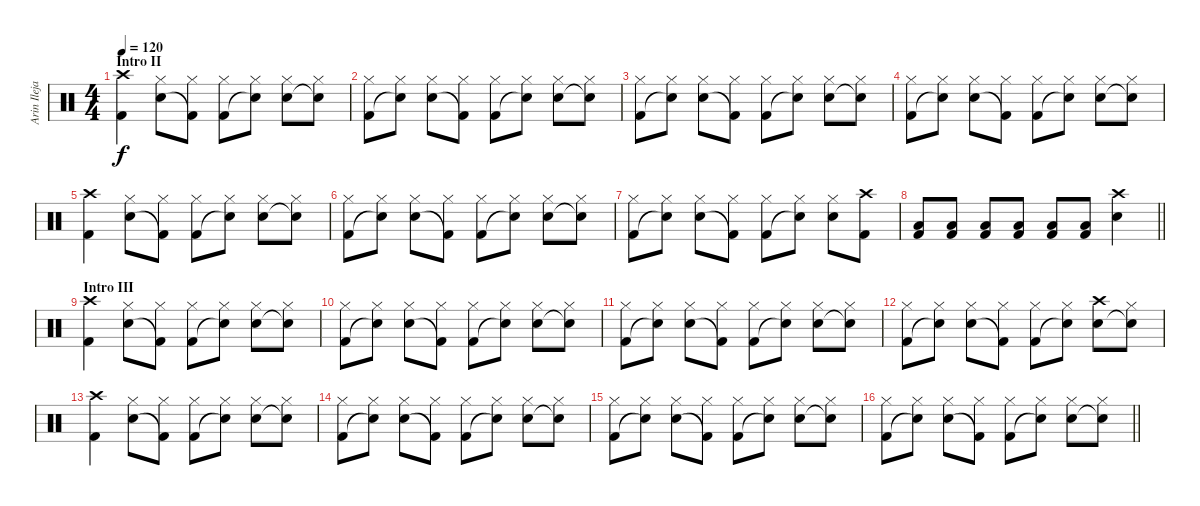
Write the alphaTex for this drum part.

\track ("Arin Ilejay" "Arin Ileja") {instrument percussion}
\staff {score}
\articulation defaults
\ts (4 4)
\section ("" "Intro II")
\tempo 120
\clef neutral
\ks c
("Crash high (hit)" "Kick (hit) 2").4{dy f} ("Hi-Hat (closed)" "Snare (hit) 2").8 ("Hi-Hat (closed)" "Kick (hit) 2"{t}).8 ("Hi-Hat (closed)" "Kick (hit) 2").8 ("Hi-Hat (closed)" "Snare (hit)"{t}).8 ("Hi-Hat (closed)" "Snare (hit) 2").8 ("Hi-Hat (closed)" "Snare (hit)"{t}).8 |
("Hi-Hat (closed)" "Kick (hit) 2").8 ("Hi-Hat (closed)" "Snare (hit)"{t}).8 ("Hi-Hat (closed)" "Snare (hit) 2").8 ("Hi-Hat (closed)" "Kick (hit) 2"{t}).8 ("Hi-Hat (closed)" "Kick (hit) 2").8 ("Hi-Hat (closed)" "Snare (hit)"{t}).8 ("Hi-Hat (closed)" "Snare (hit) 2").8 ("Hi-Hat (closed)" "Snare (hit)"{t}).8 |
("Hi-Hat (closed)" "Kick (hit) 2").8 ("Hi-Hat (closed)" "Snare (hit)"{t}).8 ("Hi-Hat (closed)" "Snare (hit) 2").8 ("Hi-Hat (closed)" "Kick (hit) 2"{t}).8 ("Hi-Hat (closed)" "Kick (hit) 2").8 ("Hi-Hat (closed)" "Snare (hit)"{t}).8 ("Hi-Hat (closed)" "Snare (hit) 2").8 ("Hi-Hat (closed)" "Snare (hit)"{t}).8 |
("Hi-Hat (closed)" "Kick (hit) 2").8 ("Hi-Hat (closed)" "Snare (hit)"{t}).8 ("Hi-Hat (closed)" "Snare (hit) 2").8 ("Hi-Hat (closed)" "Kick (hit) 2"{t}).8 ("Hi-Hat (closed)" "Kick (hit) 2").8 ("Hi-Hat (closed)" "Snare (hit)"{t}).8 ("Hi-Hat (closed)" "Snare (hit) 2").8 ("Hi-Hat (closed)" "Snare (hit)"{t}).8 |
("Crash high (hit)" "Kick (hit) 2").4 ("Hi-Hat (closed)" "Snare (hit) 2").8 ("Hi-Hat (closed)" "Kick (hit) 2"{t}).8 ("Hi-Hat (closed)" "Kick (hit) 2").8 ("Hi-Hat (closed)" "Snare (hit)"{t}).8 ("Hi-Hat (closed)" "Snare (hit) 2").8 ("Hi-Hat (closed)" "Snare (hit)"{t}).8 |
("Hi-Hat (closed)" "Kick (hit) 2").8 ("Hi-Hat (closed)" "Snare (hit)"{t}).8 ("Hi-Hat (closed)" "Snare (hit) 2").8 ("Hi-Hat (closed)" "Kick (hit) 2"{t}).8 ("Hi-Hat (closed)" "Kick (hit) 2").8 ("Hi-Hat (closed)" "Snare (hit)"{t}).8 ("Hi-Hat (closed)" "Snare (hit) 2").8 ("Hi-Hat (closed)" "Snare (hit)"{t}).8 |
("Hi-Hat (closed)" "Kick (hit) 2").8 ("Hi-Hat (closed)" "Snare (hit)"{t}).8 ("Hi-Hat (closed)" "Snare (hit) 2").8 ("Hi-Hat (closed)" "Kick (hit) 2"{t}).8 ("Hi-Hat (closed)" "Kick (hit) 2").8 ("Hi-Hat (closed)" "Snare (hit)"{t}).8 ("Hi-Hat (closed)" "Snare (hit) 2").8 ("Crash high (hit)" "Kick (hit) 2").8 |
\barLineRight lightlight
("Low Floor Tom (hit)" "Kick (hit) 2").8 ("Low Floor Tom (hit)" "Kick (hit) 2").8 ("Low Floor Tom (hit)" "Kick (hit) 2").8 ("Low Floor Tom (hit)" "Kick (hit) 2").8 ("Low Floor Tom (hit)" "Kick (hit) 2").8 ("Low Floor Tom (hit)" "Kick (hit) 2").8 ("Crash high (hit)" "Snare (hit) 2").4 |
\section ("" "Intro III")
("Crash high (hit)" "Kick (hit) 2").4 ("Hi-Hat (closed)" "Snare (hit) 2").8 ("Hi-Hat (closed)" "Kick (hit) 2"{t}).8 ("Hi-Hat (closed)" "Kick (hit) 2").8 ("Hi-Hat (closed)" "Snare (hit)"{t}).8 ("Hi-Hat (closed)" "Snare (hit) 2").8 ("Hi-Hat (closed)" "Snare (hit)"{t}).8 |
("Hi-Hat (closed)" "Kick (hit) 2").8 ("Hi-Hat (closed)" "Snare (hit)"{t}).8 ("Hi-Hat (closed)" "Snare (hit) 2").8 ("Hi-Hat (closed)" "Kick (hit) 2"{t}).8 ("Hi-Hat (closed)" "Kick (hit) 2").8 ("Hi-Hat (closed)" "Snare (hit)"{t}).8 ("Hi-Hat (closed)" "Snare (hit) 2").8 ("Hi-Hat (closed)" "Snare (hit)"{t}).8 |
("Hi-Hat (closed)" "Kick (hit) 2").8 ("Hi-Hat (closed)" "Snare (hit)"{t}).8 ("Hi-Hat (closed)" "Snare (hit) 2").8 ("Hi-Hat (closed)" "Kick (hit) 2"{t}).8 ("Hi-Hat (closed)" "Kick (hit) 2").8 ("Hi-Hat (closed)" "Snare (hit)"{t}).8 ("Hi-Hat (closed)" "Snare (hit) 2").8 ("Hi-Hat (closed)" "Snare (hit)"{t}).8 |
("Hi-Hat (closed)" "Kick (hit) 2").8 ("Hi-Hat (closed)" "Snare (hit)"{t}).8 ("Hi-Hat (closed)" "Snare (hit) 2").8 ("Hi-Hat (closed)" "Kick (hit) 2"{t}).8 ("Hi-Hat (closed)" "Kick (hit) 2").8 ("Hi-Hat (closed)" "Snare (hit)"{t}).8 ("Crash high (hit)" "Snare (hit) 2").8 ("Hi-Hat (closed)" "Snare (hit)"{t}).8 |
("Crash high (hit)" "Kick (hit) 2").4 ("Hi-Hat (closed)" "Snare (hit) 2").8 ("Hi-Hat (closed)" "Kick (hit) 2"{t}).8 ("Hi-Hat (closed)" "Kick (hit) 2").8 ("Hi-Hat (closed)" "Snare (hit)"{t}).8 ("Hi-Hat (closed)" "Snare (hit) 2").8 ("Hi-Hat (closed)" "Snare (hit)"{t}).8 |
("Hi-Hat (closed)" "Kick (hit) 2").8 ("Hi-Hat (closed)" "Snare (hit)"{t}).8 ("Hi-Hat (closed)" "Snare (hit) 2").8 ("Hi-Hat (closed)" "Kick (hit) 2"{t}).8 ("Hi-Hat (closed)" "Kick (hit) 2").8 ("Hi-Hat (closed)" "Snare (hit)"{t}).8 ("Hi-Hat (closed)" "Snare (hit) 2").8 ("Hi-Hat (closed)" "Snare (hit)"{t}).8 |
("Hi-Hat (closed)" "Kick (hit) 2").8 ("Hi-Hat (closed)" "Snare (hit)"{t}).8 ("Hi-Hat (closed)" "Snare (hit) 2").8 ("Hi-Hat (closed)" "Kick (hit) 2"{t}).8 ("Hi-Hat (closed)" "Kick (hit) 2").8 ("Hi-Hat (closed)" "Snare (hit)"{t}).8 ("Hi-Hat (closed)" "Snare (hit) 2").8 ("Hi-Hat (closed)" "Snare (hit)"{t}).8 |
\barLineRight lightlight
("Hi-Hat (closed)" "Kick (hit) 2").8 ("Hi-Hat (closed)" "Snare (hit)"{t}).8 ("Hi-Hat (closed)" "Snare (hit) 2").8 ("Hi-Hat (closed)" "Kick (hit) 2"{t}).8 ("Hi-Hat (closed)" "Kick (hit) 2").8 ("Hi-Hat (closed)" "Snare (hit)"{t}).8 ("Hi-Hat (closed)" "Snare (hit) 2").8 ("Hi-Hat (closed)" "Snare (hit)"{t}).8
